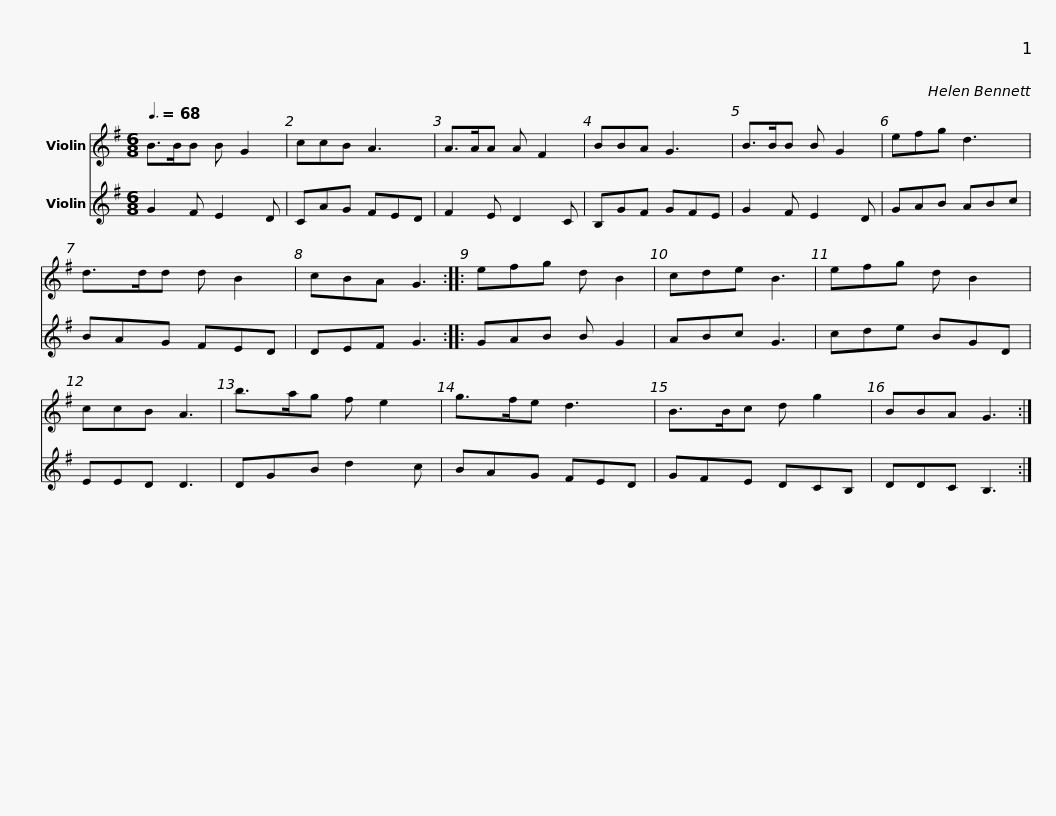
X:1
%%score 1 2
L:1/8
Q:3/8=68
M:6/8
I:linebreak $
K:G
V:1 treble
V:2 treble
V:1
 B>BB B G2 | ccB A3 | A>AA A F2 | BBA G3 | B>BB B G2 | %5
 efg d3 |$ d>dd d B2 | cBA G3 :: efg d B2 | cde B3 | %10
 efg d B2 | ccB A3 | b>ag f e2 |$ g>fe d3 | B>Bc d g2 | %15
 BBA G3 :| %16
V:2
 G2 F E2 D | CAG FED | F2 E D2 C | B,GF GFE | G2 F E2 D | %5
 GAB ABc |$ BAG FED | DEF G3 :: GAB B G2 | ABc G3 | %10
 cde BGD | EED D3 | DGB d2 c |$ BAG FED | GFE DCB, | %15
 DDC B,3 :| %16
